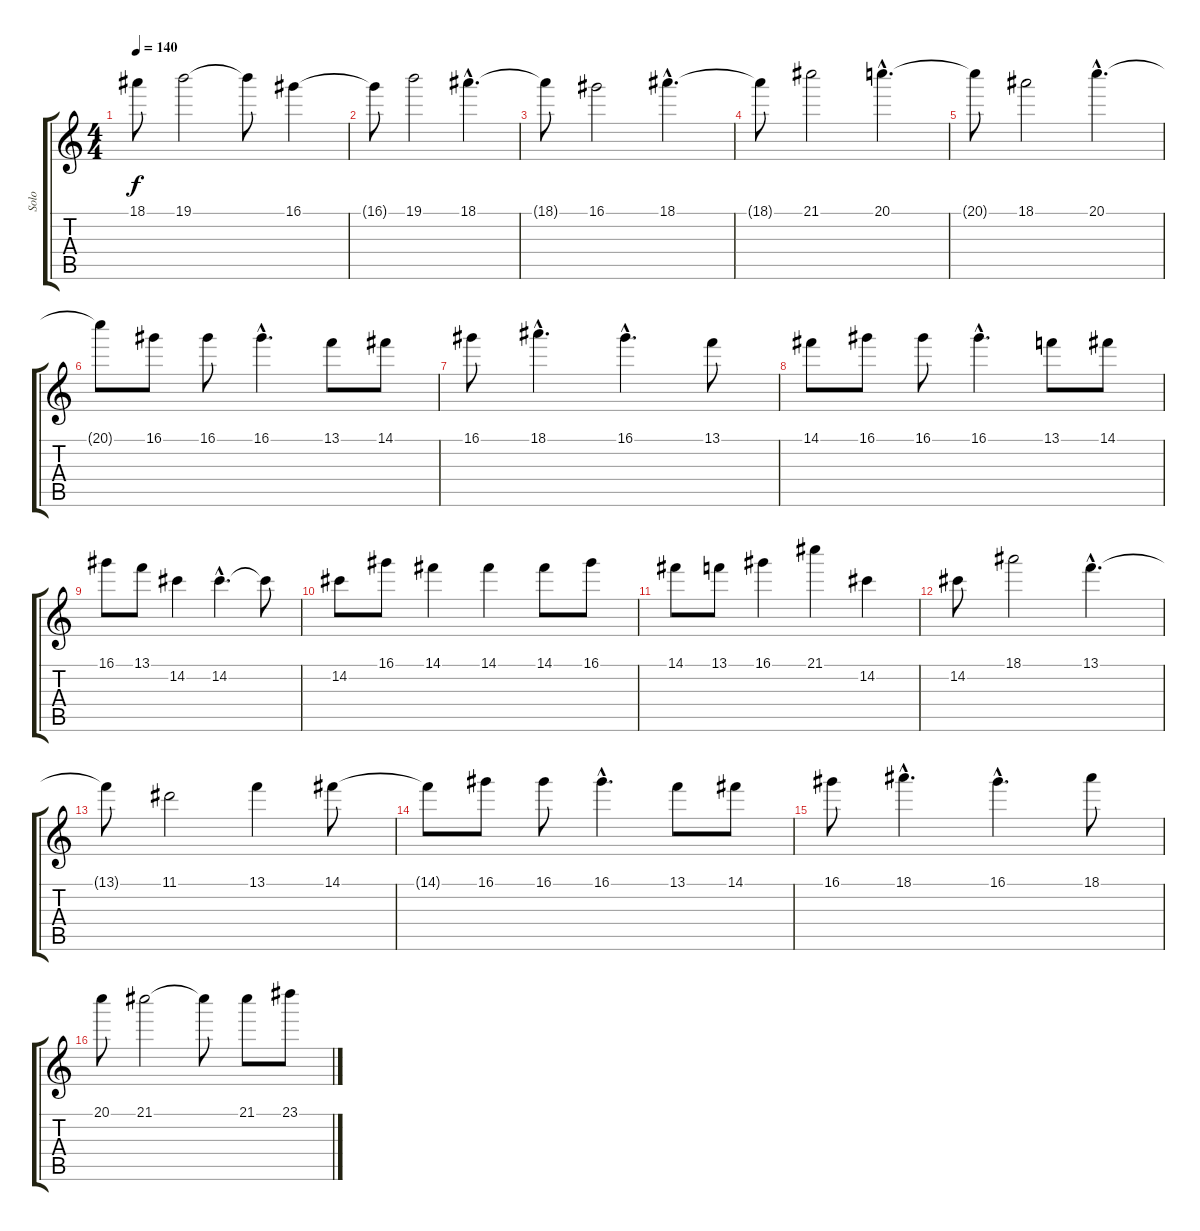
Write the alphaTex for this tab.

\track ("Solo" "Solo") {instrument overdrivenguitar}
\staff {score tabs}
\tuning (E4 B3 G3 D3 A2 E2) {hide}
\ts (4 4)
\tempo 140
\clef g2
\ks c
18.1.8{dy f} 19.1.2 19.1{t}.8 16.1.4 |
16.1{t}.8 19.1.2 18.1{hac}.4{d} |
18.1{t}.8 16.1.2 18.1{hac}.4{d} |
18.1{t}.8 21.1.2 20.1{hac}.4{d} |
20.1{t}.8 18.1.2 20.1{hac}.4{d} |
20.1{t}.8 16.1.8 16.1.8 16.1{hac}.4{d} 13.1.8 14.1.8 |
16.1.8 18.1{hac}.4{d} 16.1{hac}.4{d} 13.1.8 |
14.1.8 16.1.8 16.1.8 16.1{hac}.4{d} 13.1.8 14.1.8 |
16.1.8 13.1.8 14.2.4 14.2{hac}.4{d} 14.2{t}.8 |
14.2.8 16.1.8 14.1.4 14.1.4 14.1.8 16.1.8 |
14.1.8 13.1.8 16.1.4 21.1.4 14.2.4 |
14.2.8 18.1.2 13.1{hac}.4{d} |
13.1{t}.8 11.1.2 13.1.4 14.1.8 |
14.1{t}.8 16.1.8 16.1.8 16.1{hac}.4{d} 13.1.8 14.1.8 |
16.1.8 18.1{hac}.4{d} 16.1{hac}.4{d} 18.1.8 |
20.1.8 21.1.2 21.1{t}.8 21.1.8 23.1.8
